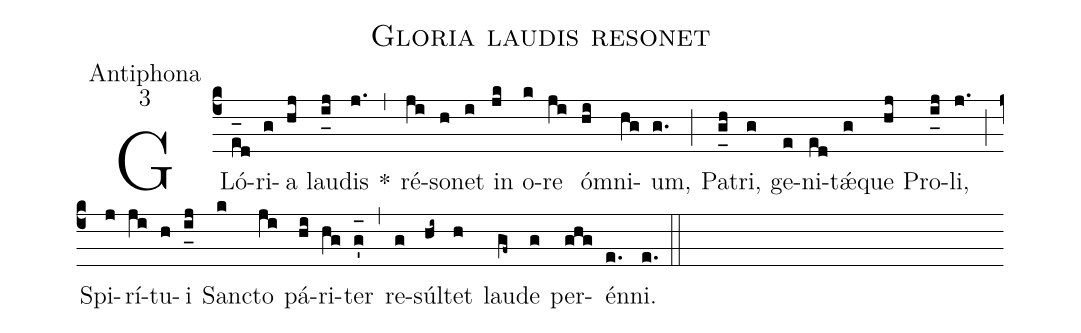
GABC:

name:Gloria laudis resonet;
office-part:Antiphona;
mode:3;
%%
(c4) GLó(e_[oh:h]d)ri(g)a(hj) lau(i_[uh:l]j)dis(j.) *(,) ré(ji)so(h)net(i) in(jk) o(k)re(ji) ó(hi)mni(hg)um,(g.) (;) Pa(g_[uh:l]h)tri,(g) ge(e)ni(ed)tǽ(g)que(hj) Pro(i_[uh:l]j)li,(j.) (;) Spi(j)rí(ji)tu(h)i(i_[uh:l]j) San(k)cto(ji) pá(hi)ri(hg)ter(g'_[oh:h]) (,) re(g)súl(hi~)tet(h) lau(gf~)de(g) per(ghg)én(e.)ni.(e.) (::)

%<eu>E(j) u(j) o(ji) u(hi) a(h) e.</eu>(gh..) (::)
